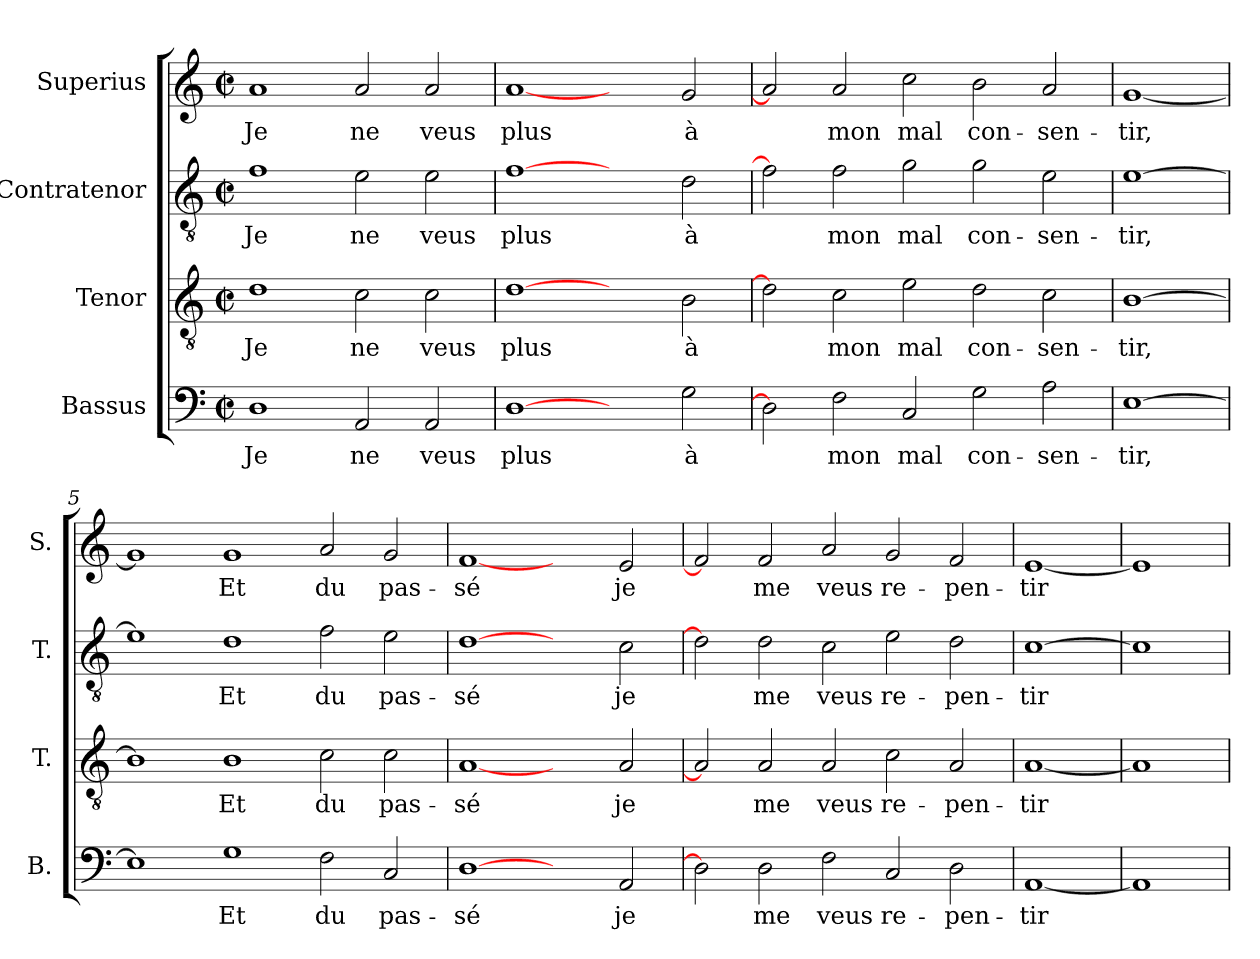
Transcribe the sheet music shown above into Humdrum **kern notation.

**kern	**text	**kern	**text	**kern	**text	**kern	**text
*part4	*part4	*part3	*part3	*part2	*part2	*part1	*part1
*staff4	*staff4	*staff3	*staff3	*staff2	*staff2	*staff1	*staff1
*I"Bassus	*	*I"Tenor	*	*I"Contratenor	*	*I"Superius	*
*I'B.	*	*I'T.	*	*I'T.	*	*I'S.	*
*clefF4	*	*clefGv2	*	*clefGv2	*	*clefG2	*
*k[]	*	*k[]	*	*k[]	*	*k[]	*
*C:	*	*C:	*	*C:	*	*C:	*
*M2/2	*	*M2/2	*	*M2/2	*	*M2/2	*
*met(c|)	*	*met(c|)	*	*met(c|)	*	*met(c|)	*
=1	=1	=1	=1	=1	=1	=1	=1
1D\	Je	1d\	Je	1f\	Je	1a/	Je
2AA/	ne	2c\	ne	2e\	ne	2a/	ne
2AA/	veus	2c\	veus	2e\	veus	2a/	veus
=2	=2	=2	=2	=2	=2	=2	=2
[1D\	plus	[1d\	plus	[1f\	plus	[1a/	plus
2ryy	.	2ryy	.	2ryy	.	2ryy	.
2G\	à	2B\	à	2d\	à	2g/	à
=3	=3	=3	=3	=3	=3	=3	=3
2D\]	.	2d\]	.	2f\]	.	2a/]	.
2F\	mon	2c\	mon	2f\	mon	2a/	mon
2C/	mal	2e\	mal	2g\	mal	2cc\	mal
2G\	con-	2d\	con-	2g\	con-	2b\	con-
2A\	-sen-	2c\	-sen-	2e\	-sen-	2a/	-sen-
=4	=4	=4	=4	=4	=4	=4	=4
[1E\	-tir,	[1B\	-tir,	[1e\	-tir,	[1g/	-tir,
=5	=5	=5	=5	=5	=5	=5	=5
1E\]	.	1B\]	.	1e\]	.	1g/]	.
1G\	Et	1B\	Et	1d\	Et	1g/	Et
2F\	du	2c\	du	2f\	du	2a/	du
2C/	pas-	2c\	pas-	2e\	pas-	2g/	pas-
=6	=6	=6	=6	=6	=6	=6	=6
[1D\	-sé	[1A/	-sé	[1d\	-sé	[1f/	-sé
2ryy	.	2ryy	.	2ryy	.	2ryy	.
2AA/	je	2A/	je	2c\	je	2e/	je
=7	=7	=7	=7	=7	=7	=7	=7
2D\]	.	2A/]	.	2d\]	.	2f/]	.
2D\	me	2A/	me	2d\	me	2f/	me
2F\	veus	2A/	veus	2c\	veus	2a/	veus
2C/	re-	2c\	re-	2e\	re-	2g/	re-
2D\	-pen-	2A/	-pen-	2d\	-pen-	2f/	-pen-
=8	=8	=8	=8	=8	=8	=8	=8
[1AA/	-tir	[1A/	-tir	[1c\	-tir	[1e/	-tir
=9	=9	=9	=9	=9	=9	=9	=9
1AA/]	.	1A/]	.	1c\]	.	1e/]	.
=	=	=	=	=	=	=	=
*-	*-	*-	*-	*-	*-	*-	*-
